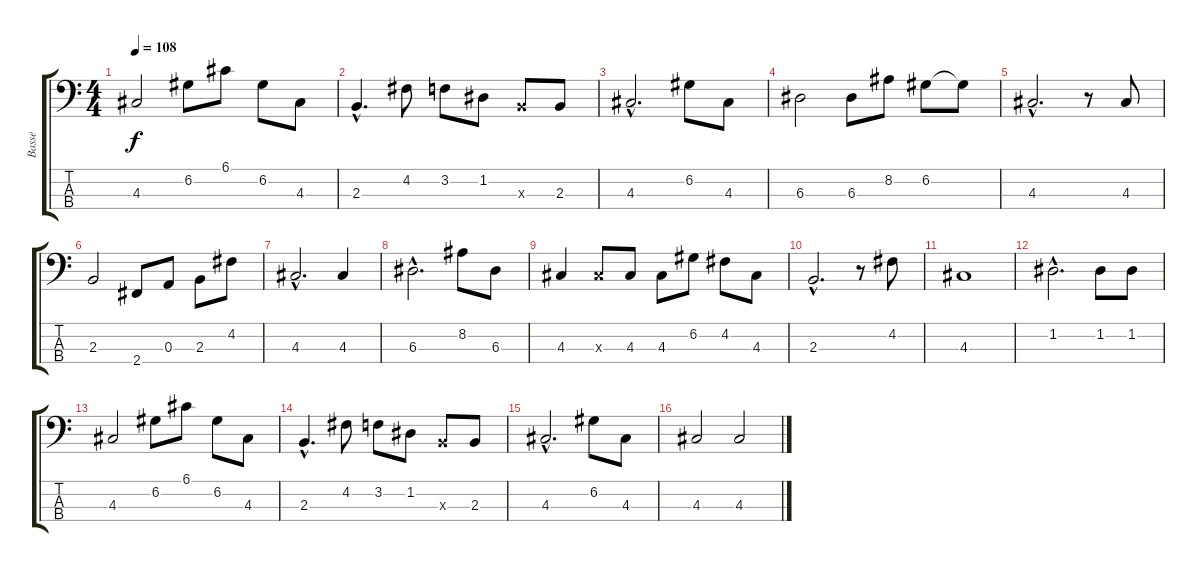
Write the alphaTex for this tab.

\track ("Basse" "Basse") {instrument fretlessbass}
\staff {score tabs}
\tuning (G2 D2 A1 E1) {hide}
\ts (4 4)
\tempo 108
\clef f4
\ks c
4.3.2{dy f} 6.2.8 6.1.8 6.2.8 4.3.8 |
2.3{hac}.4{d} 4.2.8 3.2.8 1.2.8 2.3{x}.8 2.3.8 |
4.3{hac}.2{d} 6.2.8 4.3.8 |
6.3.2 6.3.8 8.2.8 6.2.8 6.2{t}.8 |
4.3{hac}.2{d} r.8 4.3.8 |
2.3.2 2.4.8 0.3.8 2.3.8 4.2.8 |
4.3{hac}.2{d} 4.3.4 |
6.3{hac}.2{d} 8.2.8 6.3.8 |
4.3.4 4.3{x}.8 4.3.8 4.3.8 6.2.8 4.2.8 4.3.8 |
2.3{hac}.2{d} r.8 4.2.8 |
4.3.1 |
1.2{hac}.2{d} 1.2.8 1.2.8 |
4.3.2{volume 11} 6.2.8{volume 11} 6.1.8{volume 11} 6.2.8{volume 10} 4.3.8{volume 9} |
2.3{hac}.4{d volume 9} 4.2.8{volume 9} 3.2.8{volume 8} 1.2.8{volume 8} 2.3{x}.8{volume 7} 2.3.8{volume 7} |
4.3{hac}.2{d volume 6} 6.2.8{volume 6} 4.3.8{volume 5} |
4.3.2{volume 5} 4.3.2{volume 4}
